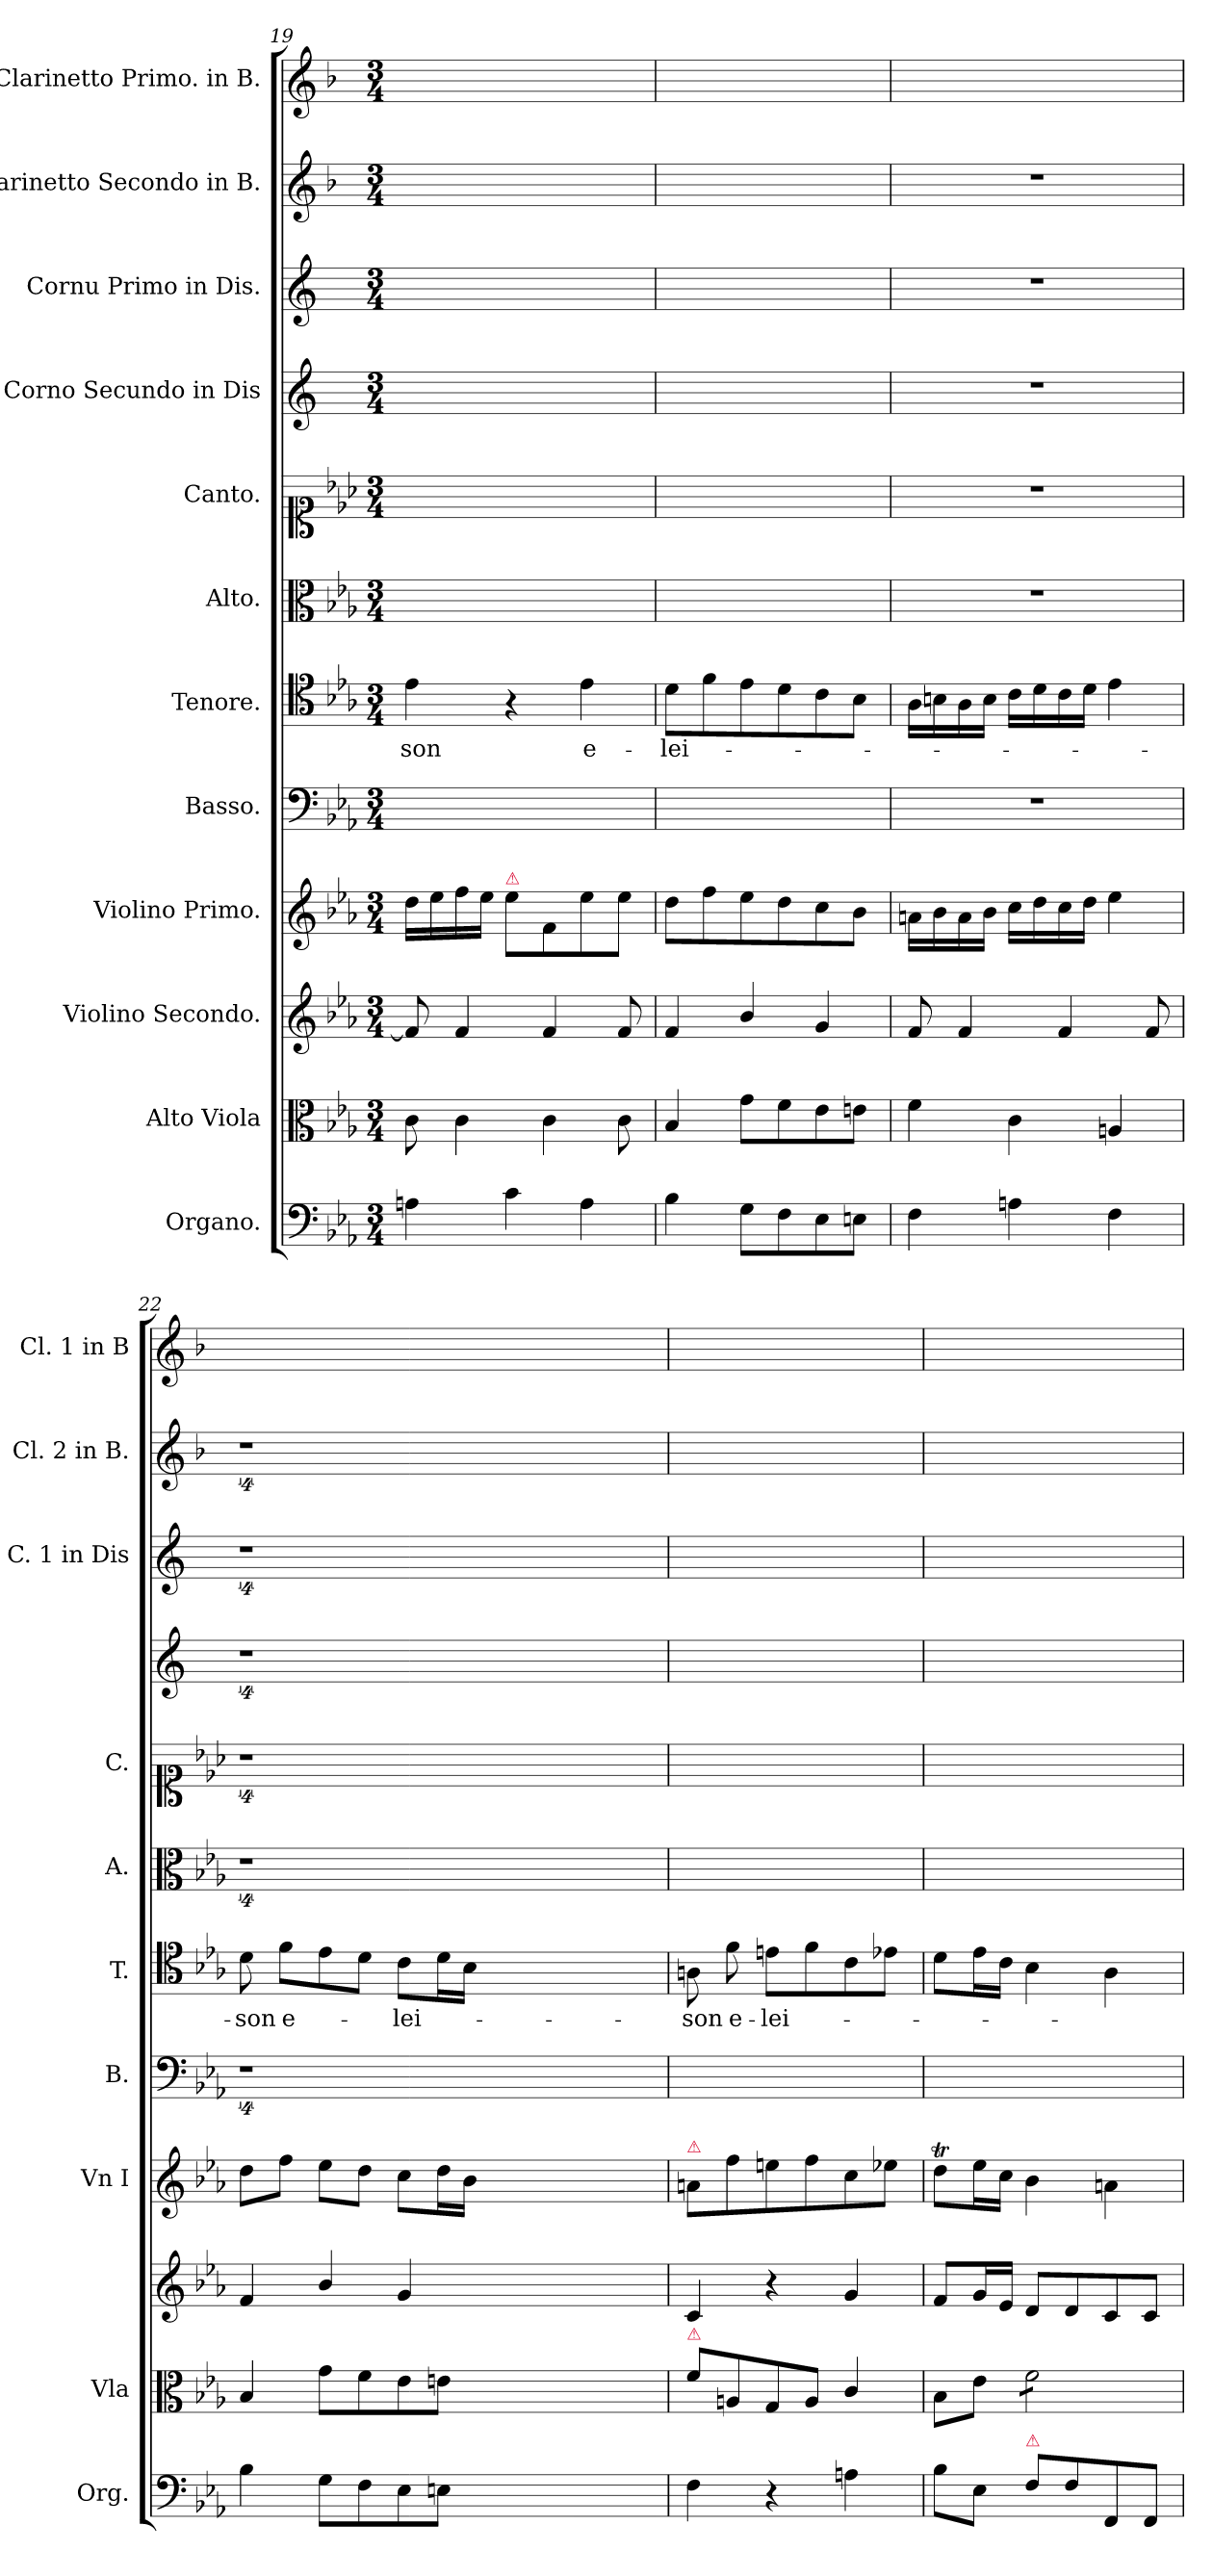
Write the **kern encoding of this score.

**kern	**kern	**kern	**kern	**kern	**kern	**text	**kern	**kern	**kern	**kern	**kern	**kern
*part12	*part11	*part10	*part9	*part8	*part7	*part7	*part6	*part5	*part4	*part3	*part2	*part1
*staff12	*staff11	*staff10	*staff9	*staff8	*staff7	*staff7	*staff6	*staff5	*staff4	*staff3	*staff2	*staff1
*I"Organo.	*I"Alto Viola	*I"Violino Secondo.	*I"Violino Primo.	*I"Basso.	*I"Tenore.	*	*I"Alto.	*I"Canto.	*I"Corno Secundo in Dis	*I"Cornu Primo in Dis.	*I"Clarinetto Secondo in B.	*I"Clarinetto Primo. in B.
*I'Org.	*I'Vla	*	*I'Vn I	*I'B.	*I'T.	*	*I'A.	*I'C.	*	*I'C. 1 in Dis	*I'Cl. 2 in B.	*I'Cl. 1 in B
*clefF4	*clefC3	*clefG2	*clefG2	*clefF4	*clefC4	*	*clefC3	*clefC1	*clefG2	*clefG2	*clefG2	*clefG2
*	*	*	*	*	*	*	*	*	*ITrd-2c-3	*ITrd5c9	*ITrd1c2	*ITrd1c2
*k[b-e-a-]	*k[b-e-a-]	*k[b-e-a-]	*k[b-e-a-]	*k[b-e-a-]	*k[b-e-a-]	*	*k[b-e-a-]	*k[b-e-a-]	*k[b-e-a-]	*k[b-e-a-]	*k[b-e-a-]	*k[b-e-a-]
*E-:	*E-:	*E-:	*E-:	*E-:	*E-:	*	*E-:	*E-:	*E-:	*E-:	*E-:	*E-:
*M3/4	*M3/4	*M3/4	*M3/4	*M3/4	*M3/4	*	*M3/4	*M3/4	*M3/4	*M3/4	*M3/4	*M3/4
=19	=19	=19	=19	=19	=19	=19	=19	=19	=19	=19	=19	=19
!	!	!	!	!	!	!LO:LY:i	!	!	!	!	!	!
4An\	8c\	8f/]	16dd\LL	2.ryy	4e-\	-son	2.ryy	2.ryy	2.ryy	2.ryy	2.ryy	2.ryy
.	.	.	16ee-\	.	.	.	.	.	.	.	.	.
.	4c\	4f/	16ff\	.	.	.	.	.	.	.	.	.
.	.	.	16ee-\JJ	.	.	.	.	.	.	.	.	.
!	!	!	!LO:TX:a:color=crimson:t=⚠	!	!	!	!	!	!	!	!	!
4c\	.	.	8ee-\L	.	4r	.	.	.	.	.	.	.
.	4c\	4f/	8f/	.	.	.	.	.	.	.	.	.
4A\	.	.	8ee-\	.	4e-\	e-	.	.	.	.	.	.
.	8c\	8f/	8ee-\J	.	.	.	.	.	.	.	.	.
=20	=20	=20	=20	=20	=20	=20	=20	=20	=20	=20	=20	=20
4B-\	4B-/	4f/	8dd\L	2.ryy	8d\L	-lei-	2.ryy	2.ryy	2.ryy	2.ryy	2.ryy	2.ryy
.	.	.	8ff\	.	8f\	.	.	.	.	.	.	.
8G\L	8g\L	4b-/	8ee-\	.	8e-\	.	.	.	.	.	.	.
8F\	8f\	.	8dd\	.	8d\	.	.	.	.	.	.	.
8E-\	8e-\	4g/	8cc\	.	8c\	.	.	.	.	.	.	.
8En\J	8en\J	.	8b-\J	.	8B-\J	.	.	.	.	.	.	.
=21	=21	=21	=21	=21	=21	=21	=21	=21	=21	=21	=21	=21
4F\	4f\	8f/	16an\LL	2.r	16A-\LL	.	2.r	2.r	2.r	2.r	2.r	2.ryy
.	.	.	16b-\	.	16Bn\	.	.	.	.	.	.	.
.	.	4f/	16a\	.	16A-\	.	.	.	.	.	.	.
.	.	.	16b-\JJ	.	16B\JJ	.	.	.	.	.	.	.
4An\	4c\	.	16cc\LL	.	16c\LL	.	.	.	.	.	.	.
.	.	.	16dd\	.	16d\	.	.	.	.	.	.	.
.	.	4f/	16cc\	.	16c\	.	.	.	.	.	.	.
.	.	.	16dd\JJ	.	16d\JJ	.	.	.	.	.	.	.
4F\	4An/	.	4ee-\	.	4e-\	.	.	.	.	.	.	.
.	.	8f/	.	.	.	.	.	.	.	.	.	.
=22	=22	=22	=22	=22	=22	=22	=22	=22	=22	=22	=22	=22
4B-\	4B-/	4f/	8dd\L	4%9r	8d\	-son	4%9r	4%9r	4%9r	4%9r	4%9r	2.ryy
.	.	.	8ff\J	.	8f\L	e-	.	.	.	.	.	.
8G\L	8g\L	4b-/	8ee-\L	.	8e-\	.	.	.	.	.	.	.
8F\	8f\	.	8dd\J	.	8d\J	.	.	.	.	.	.	.
8E-\	8e-\	4g/	8cc\L	.	8c\L	-lei-	.	.	.	.	.	.
8En\J	8en\J	.	16dd\L	.	16d\L	.	.	.	.	.	.	.
.	.	.	16b-\JJ	.	16B-\JJ	.	.	.	.	.	.	.
1.ryy	1.ryy	1.ryy	1.ryy	.	1.ryy	.	.	.	.	.	.	1.ryy
=23	=23	=23	=23	=23	=23	=23	=23	=23	=23	=23	=23	=23
!	!	!	!LO:TX:a:color=crimson:t=⚠	!	!	!	!	!	!	!	!	!
!	!LO:TX:a:color=crimson:t=⚠	!	!	!	!	!	!	!	!	!	!	!
4F\	8f\L	4c/	8an/L	2.ryy	8An\	-son	2.ryy	2.ryy	2.ryy	2.ryy	2.ryy	2.ryy
.	8An/	.	8ff\	.	8f\	e-	.	.	.	.	.	.
4r	8G/	4r	8een\	.	8en\L	-lei-	.	.	.	.	.	.
.	8A/J	.	8ff\	.	8f\	.	.	.	.	.	.	.
4An\	4c/	4g/	8cc\	.	8c\	.	.	.	.	.	.	.
.	.	.	8ee-X\J	.	8e-X\J	.	.	.	.	.	.	.
=24	=24	=24	=24	=24	=24	=24	=24	=24	=24	=24	=24	=24
8B-\L	8B-\L	8f/L	8ddt\L	2.ryy	8d\L	.	2.ryy	2.ryy	2.ryy	2.ryy	2.ryy	2.ryy
8E-\J	8e-\J	16g/L	16ee-\L	.	16e-\L	.	.	.	.	.	.	.
.	.	16e-/JJ	16cc\JJ	.	16c\JJ	.	.	.	.	.	.	.
!	!LO:TX:a:color=crimson:t=⚠	!	!	!	!	!	!	!	!	!	!	!
!LO:TX:a:color=crimson:t=⚠	!	!	!	!	!	!	!	!	!	!	!	!
*	*tremolo	*	*	*	*	*	*	*	*	*	*	*
8F\L	8f\L	8d/L	4b-\	.	4B-\	.	.	.	.	.	.	.
8F\	8f\	8d/	.	.	.	.	.	.	.	.	.	.
8FF/	8f\	8c/	4an\	.	4A-\	.	.	.	.	.	.	.
8FF/J	8f\J	8c/J	.	.	.	.	.	.	.	.	.	.
*	*Xtremolo	*	*	*	*	*	*	*	*	*	*	*
=	=	=	=	=	=	=	=	=	=	=	=	=
*-	*-	*-	*-	*-	*-	*-	*-	*-	*-	*-	*-	*-
